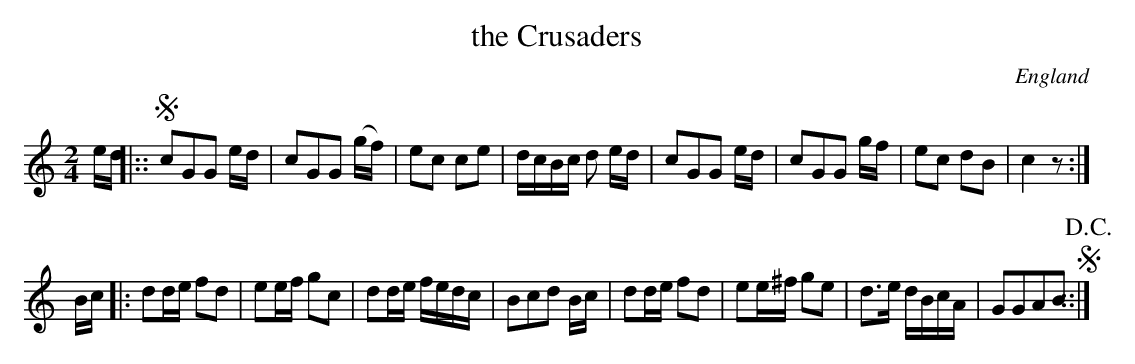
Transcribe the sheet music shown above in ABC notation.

X:1
T:the Crusaders
L:1/8
M:2/4
O:England
K:C major
e/d/ |:: !segno! \
cGG e/d/ | cGG (g/f/) | ec ce | d/c/B/c/ d e/d/ | \
cGG e/d/ | cGG g/f/ | ec dB | c2 z :|
B/c/ |: \
dd/e/ fd | ee/f/ gc | dd/e/ f/e/d/c/ | Bcd B/c/ | \
dd/e/ fd | ee/^f/ ge | d>e d/B/c/A/ | GGAB !segno! !D.C.! ::|
